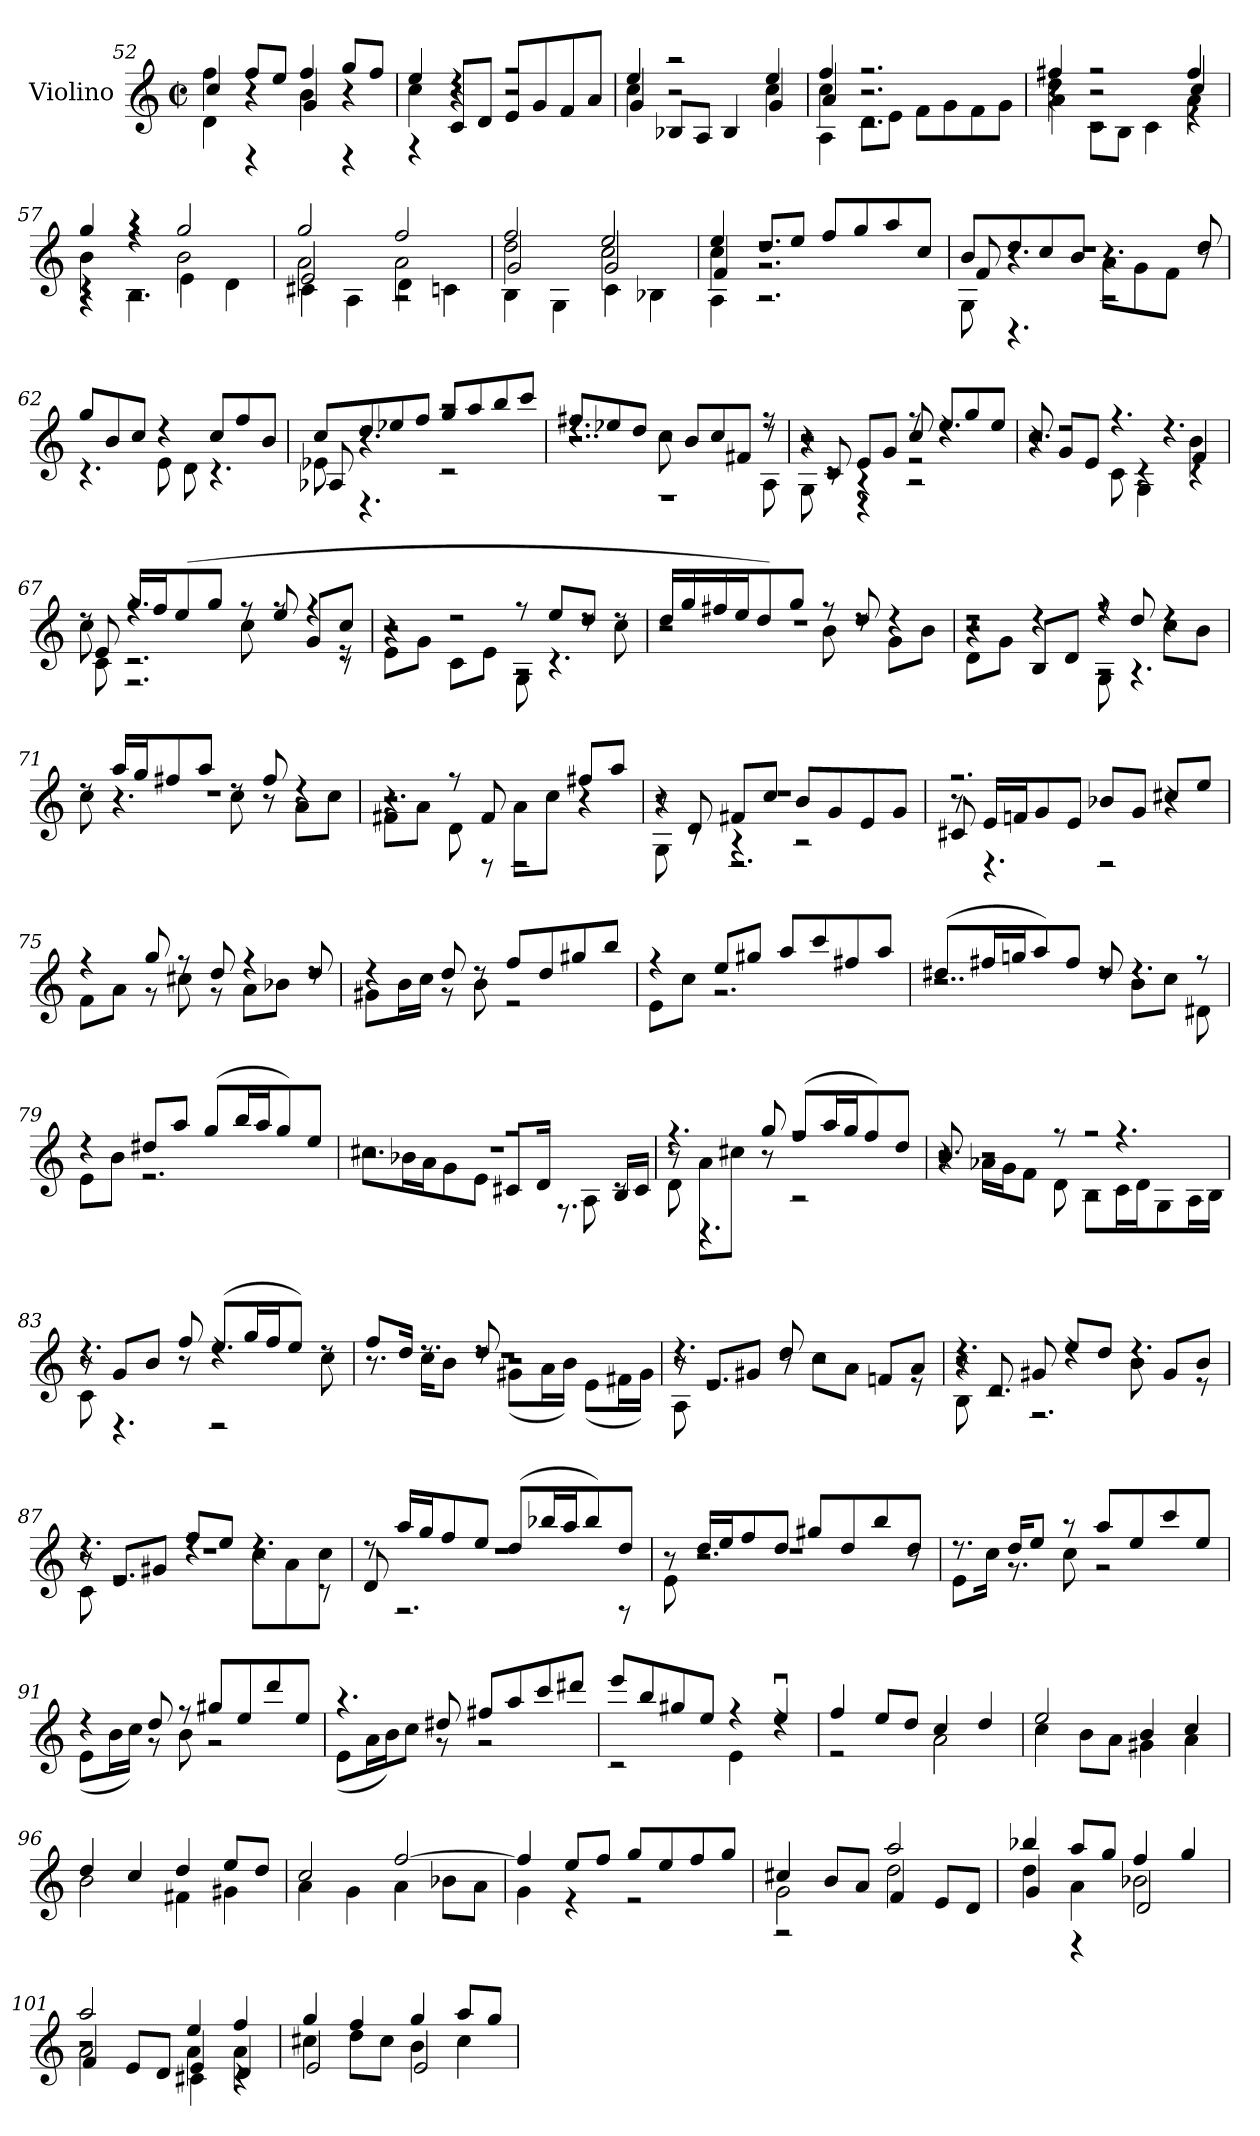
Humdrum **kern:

**kern
*part1
*staff1
*I"Violino
*I'Vln
*clefG2
*k[]
*M2/2
*met(c|)
=52
*^
*	*^
4ff\	4cc/	4d\
8ff/L	4r	4rD
8ee/J	.	.
4ff/	4b\	4g/
8gg/L	4r	4rD
8ff/J	.	.
=53	=53	=53
4ee/	4cc\	4rF
4r	4rdd	8c/L
.	.	8d/J
2r	2rff	8e/L
.	.	8g/
.	.	8f/
.	.	8a/J
=54	=54	=54
4ee/	4cc\	4g/
2r	2raa	8B-X/L
.	.	8A/J
.	.	4B-/
4ee/	4cc\	4g/
=55	=55	=55
*	*	*^
4ff/	4cc\	4a/	4A\
2.r	2.rff	2.rc	8d\L
.	.	.	8e\J
.	.	.	8f\L
.	.	.	8g\
.	.	.	8f\
.	.	.	8g\J
!!LO:PB:g=z	!!	!!	!!
=56	=56	=56	=56
4ff#X/	4dd\	4a\	4r
2r	2rff	2rc	8c\L
.	.	.	8B\J
.	.	.	4c\
4ff#/	4cc/	4a\	4re
=57	=57	=57	=57
4gg/	4b\	4rA	4rc
4rff	4raa	2.rA	4B\
2gg/	2b\	.	4e\
.	.	.	4d\
=58	=58	=58	=58
2gg/	2a\	2e/	4c#X\
.	.	.	4A\
2ff/	2a\	2rA	4d\
.	.	.	4cn\
=59	=59	=59	=59
2ff/	2dd\	2g/	4B\
.	.	.	4G\
2ee/	2cc\	2g/	4c\
.	.	.	4B-X\
=60	=60	=60	=60
4ee/	4cc\	4f/	4A\
8dd/L	2.rdd	2.rA	2.rg
8ee/J	.	.	.
8ff/L	.	.	.
8gg/	.	.	.
8aa/	.	.	.
8cc/J	.	.	.
!!LO:LB:g=z	!!	!!	!!
=61	=61	=61	=61
8b/L	8f/	8G\	1r
8dd/	4.r	4.rBB	.
8cc/	.	.	.
8b/J	.	.	.
4.r	8a\L	2rA	.
.	8g\	.	.
.	8f\J	.	.
8dd/	8r	.	.
*	*v	*v	*v
=62	=62
8gg/L	4.r
8b/	.
8cc/J	.
4r	8e\
.	8d\
8cc/L	4.r
8ff/	.
8b/J	.
=63	=63
*	*^
8cc/L	8e-X\	8A-X/
8dd/	4.r	4.rD
8ee-X/	.	.
8ff/J	.	.
8gg/L	2raa	2rc
8aa/	.	.
8bb/	.	.
8ccc/J	.	.
=64	=64	=64
*	*	*^
8ff#X/L	4.rdd	1rF	2..r
8ee-X/	.	.	.
8dd/J	.	.	.
2r	8cc\	.	.
.	8b/L	.	.
.	8cc/	.	.
.	8f#X/J	.	.
8rdd	8rff	.	8A\
!!LO:LB:g=z	!!	!!	!!
=65	=65	=65	=65
2r	4r	8r	8G\
.	.	8c/	8rc
.	8e/L	4rD	4rA
.	8g/J	.	.
8rff	8cc/	2rA	2re
8ee/L	4.rdd	.	.
8gg/	.	.	.
8ee/J	.	.	.
=66	=66	=66	=66
8cc/	8r	4.r	2r
2rdd	8g/L	.	.
.	8e/J	.	.
.	4.rff	8c\	.
.	.	4rc	4G\
4.rdd	.	.	.
.	4b\	4f/	4rc
=67	=67	=67	=67
8rdd	(>8cc\	8e/	8c\
16gg/LL	4.rff	2.rF	2.rc
16ff/J	.	.	.
(8ee/	.	.	.
8gg/J	.	.	.
8rff	8cc\	.	.
8ee/	8rff	.	.
4rff	8g/L	.	.
.	8cc/J	8rc	8re
=68	=68	=68	=68
2r	8e\L	4r	2r
.	8g\J	.	.
.	2rdd	8c\L	.
.	.	8e\J	.
8rff	.	2rA	8G\
8ee/L	.	.	4.rc
8dd/J	8rdd	.	.
8rdd	8cc\	.	.
*	*	*v	*v
!!LO:LB:g=z
=69	=69	=69
16dd/LL	2r	1r
16gg/	.	.
16ff#X/	.	.
16ee/J	.	.
8dd/)	.	.
8gg/J	.	.
8rff	8b\	.
8dd/	8rdd	.
4rdd	8g\L	.
.	8b\J	.
=70	=70	=70
*	*	*^
2rdd	8d\L	4r	2r
.	8g\J	.	.
.	4rdd	8B/L	.
.	.	8d/J	.
8rff	4rff	2rA	8G\
8dd/	.	.	4.rA
4rdd	8cc\L	.	.
.	8b\J	.	.
*	*	*v	*v
=71	=71	=71
8rdd	8cc\	1r
16aa/LL	4.r	.
16gg/J	.	.
8ff#X/	.	.
8aa/J	.	.
8rdd	8cc\	.
8ff#/	8r	.
4rdd	8a\L	.
.	8cc\J	.
=72	=72	=72
2.r	8f#X\L	4r
.	8a\J	.
.	8rff	8d\
.	8f#/	8rD
.	8a\L	2rD
.	8cc\J	.
8ff#X/L	4r	.
8aa/J	.	.
!!LO:LB:g=z	!!	!!
=73	=73	=73
*	*	*^
1r	4r	8r	8G\
.	.	8d/	8rc
.	8f#X/L	2.rD	4rA
.	8cc/J	.	.
.	8b/L	.	2rA
.	8g/	.	.
.	8e/	.	.
.	8g/J	.	.
*	*	*v	*v
=74	=74	=74
2.rff	8r	8c#X/
.	16e/LL	4.rD
.	16fn/J	.
.	8g/	.
.	8e/J	.
.	8b-X/L	2rD
.	8g/J	.
8cc#X/L	4r	.
8ee/J	.	.
*	*v	*v
=75	=75
4rff	8f\L
.	8a\J
8gg/	8r
8rff	8cc#X\
8dd/	8r
4rff	8a\L
.	8b-X\J
8dd/	8rdd
=76	=76
4rdd	8g#X\L
.	16b\L
.	16cc\JJ
8dd/	8r
8rdd	8b\
8ff/L	2r
8dd/	.
8gg#X/	.
8bb/J	.
!!LO:LB:g=z	!!
=77	=77
4rff	8e\L
.	8cc\J
8ee/L	2.r
8gg#X/J	.
8aa/L	.
8ccc/	.
8ff#X/	.
8aa/J	.
=78	=78
*	*^
(>8dd#X/L	2r	2..r
16ff#X/L	.	.
16ggn/J	.	.
8aa/)	.	.
8ff#/J	.	.
8dd#/	8rdd	.
4.rdd	8b\L	.
.	8cc\J	.
.	8rff	8d#X\
*	*v	*v
=79	=79
4rdd	8e\L
.	8b\J
8dd#X/L	2.r
8aa/J	.
(>8gg/L	.
16bb/L	.
16aa/J	.
8gg/)	.
8ee/J	.
!!LO:LB:g=z	!!
=80	=80
*^	*^
1r	8cc#X\L	2r	2.r
.	16b-X\L	.	.
.	16a\J	.	.
.	8g\	.	.
.	8e\J	.	.
.	2rff	8c#X/L	.
.	.	16d/Jk	.
.	.	8.rF	.
.	.	.	8A\
.	.	16B/LL	8rc
.	.	16c#/JJ	.
*	*	*v	*v
!!LO:LB:g=z
=81	=81	=81
4.rff	8r	8d\
.	8a\L	4.rBB
.	8cc#X\J	.
8gg/	8r	.
(>8ff/L	2rff	2rA
16aa/L	.	.
16gg/J	.	.
8ff/)	.	.
8dd/J	.	.
=82	=82	=82
*	*	*^
8b/	8r	4.r	2r
2r	16a-X\LL	.	.
.	16g\J	.	.
.	8f\J	.	.
.	8rff	8d\	.
.	2rff	2rA	8B\L
4.rff	.	.	16c\L
.	.	.	16d\J
.	.	.	8G\
.	.	.	16A\L
.	.	.	16B\JJ
*	*	*v	*v
=83	=83	=83
4.rdd	8r	8c\
.	8g/L	4.rD
.	8b/J	.
8ff/	8r	.
(>8ee/L	4.rdd	2rD
16gg/L	.	.
16ff/J	.	.
8ee/J)	.	.
8rdd	8cc\	.
!!LO:LB:g=z	!!	!!
=84	=84	=84
8ff/L	8.r	1r
16dd/Jk	.	.
8.rdd	16cc\KL	.
.	8b\J	.
8dd/	8rdd	.
2r	(<8g#X\L	.
.	16a\L	.
.	16b\JJ)	.
.	(<8e\L	.
.	16f#X\L	.
.	16g#\JJ)	.
=85	=85	=85
4.rdd	8r	8A\
.	8e/L	2.re
.	8g#X/J	.
8dd/	8r	.
2r	8cc\L	.
.	8a\J	.
.	8fn/L	.
.	8a/J	8re
=86	=86	=86
*	*	*^
4.rdd	4r	8r	8B\
.	.	8d/	2.rc
.	8g#X/	2.rF	.
8ee/L	4rdd	.	.
8dd/J	.	.	.
4.rdd	8b\	.	.
.	8g#/L	.	.
.	8b/J	.	8re
=87	=87	=87	=87
4.rdd	8r	1r	8c\
.	8e/L	.	2.re
.	8g#X/J	.	.
8ff/L	4rdd	.	.
8ee/J	.	.	.
4.rdd	8cc\L	.	.
.	8a\	.	.
.	8cc\J	.	8rc
!!LO:LB:g=z	!!	!!	!!
=88	=88	=88	=88
8rdd	1r	8d/	1r
16aa/LL	.	2.rF	.
16gg/J	.	.	.
8ff/	.	.	.
8ee/J	.	.	.
(>8dd/L	.	.	.
16bb-X/L	.	.	.
16aa/J	.	.	.
8bb-/)	.	.	.
8dd/J	.	8rF	.
*	*	*v	*v
=89	=89	=89
8r	8e\	1r
16dd/LL	2.r	.
16ee/J	.	.
8ff/	.	.
8dd/J	.	.
8gg#X/L	.	.
8dd/	.	.
8bb/	.	.
8dd/J	8r	.
*	*v	*v
=90	=90
8.rdd	8e\L
.	16cc\Jk
16dd/KL	8.r
8ee/J	.
8r	8cc\
8aa/L	2r
8ee/	.
8ccc/	.
8ee/J	.
=91	=91
4rdd	(<8e\L
.	16b\L
.	16cc\JJ)
8dd/	8r
8rff	8b\
8gg#X/L	2r
8ee/	.
8ddd/	.
8ee/J	.
!!LO:PB:g=z	!!
=92	=92
4.r	(<8e\L
.	16a\L
.	16b\J)
.	8cc\J
8dd#X/	8r
8ff#X/L	2r
8aa/	.
8ccc/	.
8ddd#X/J	.
=93	=93
8eee/L	2r
8bb/	.
8gg#X/	.
8ee/J	.
4rff	4e\
4eeu/	4rdd
=94	=94
4ff/	2r
8ee/L	.
8dd/J	.
4cc/	2a\
4dd/	.
=95	=95
2ee/	4cc\
.	8b\L
.	8a\J
4b/	4g#X\
4cc/	4a\
=96	=96
4dd/	2b\
4cc/	.
4dd/	4f#X\
8ee/L	4g#X\
8dd/J	.
!!LO:LB:g=z	!!
=97	=97
2cc/	4a\
.	4g\
[2ff/	4a\
.	8b-X\L
.	8a\J
=98	=98
4ff/]	4g\
8ee/L	4r
8ff/J	.
8gg/L	2r
8ee/	.
8ff/	.
8gg/J	.
=99	=99
*	*^
4cc#X/	2g\	2rF
8b/L	.	.
8a/J	.	.
2aa/	2dd\	4f/
.	.	8e/L
.	.	8d/J
=100	=100	=100
4bb-X/	4dd\	4g/
8aa/L	4a\	4rD
8gg/J	.	.
4ff/	2b-X\	2d/
4gg/	.	.
=101	=101	=101
*	*	*^
2aa/	2a\	4f/	2r
.	.	8e/L	.
.	.	8d/J	.
4ee/	4a\	4e/	4c#X\
4ff/	4a\	4d/	4rc
*	*	*v	*v
=102	=102	=102
4gg/	4cc#X\	2e/
4ff/	8dd\L	.
.	8cc#\J	.
4gg/	4b\	2e/
8aa/L	4cc#\	.
8gg/J	.	.
*v	*v	*v
=
*-
